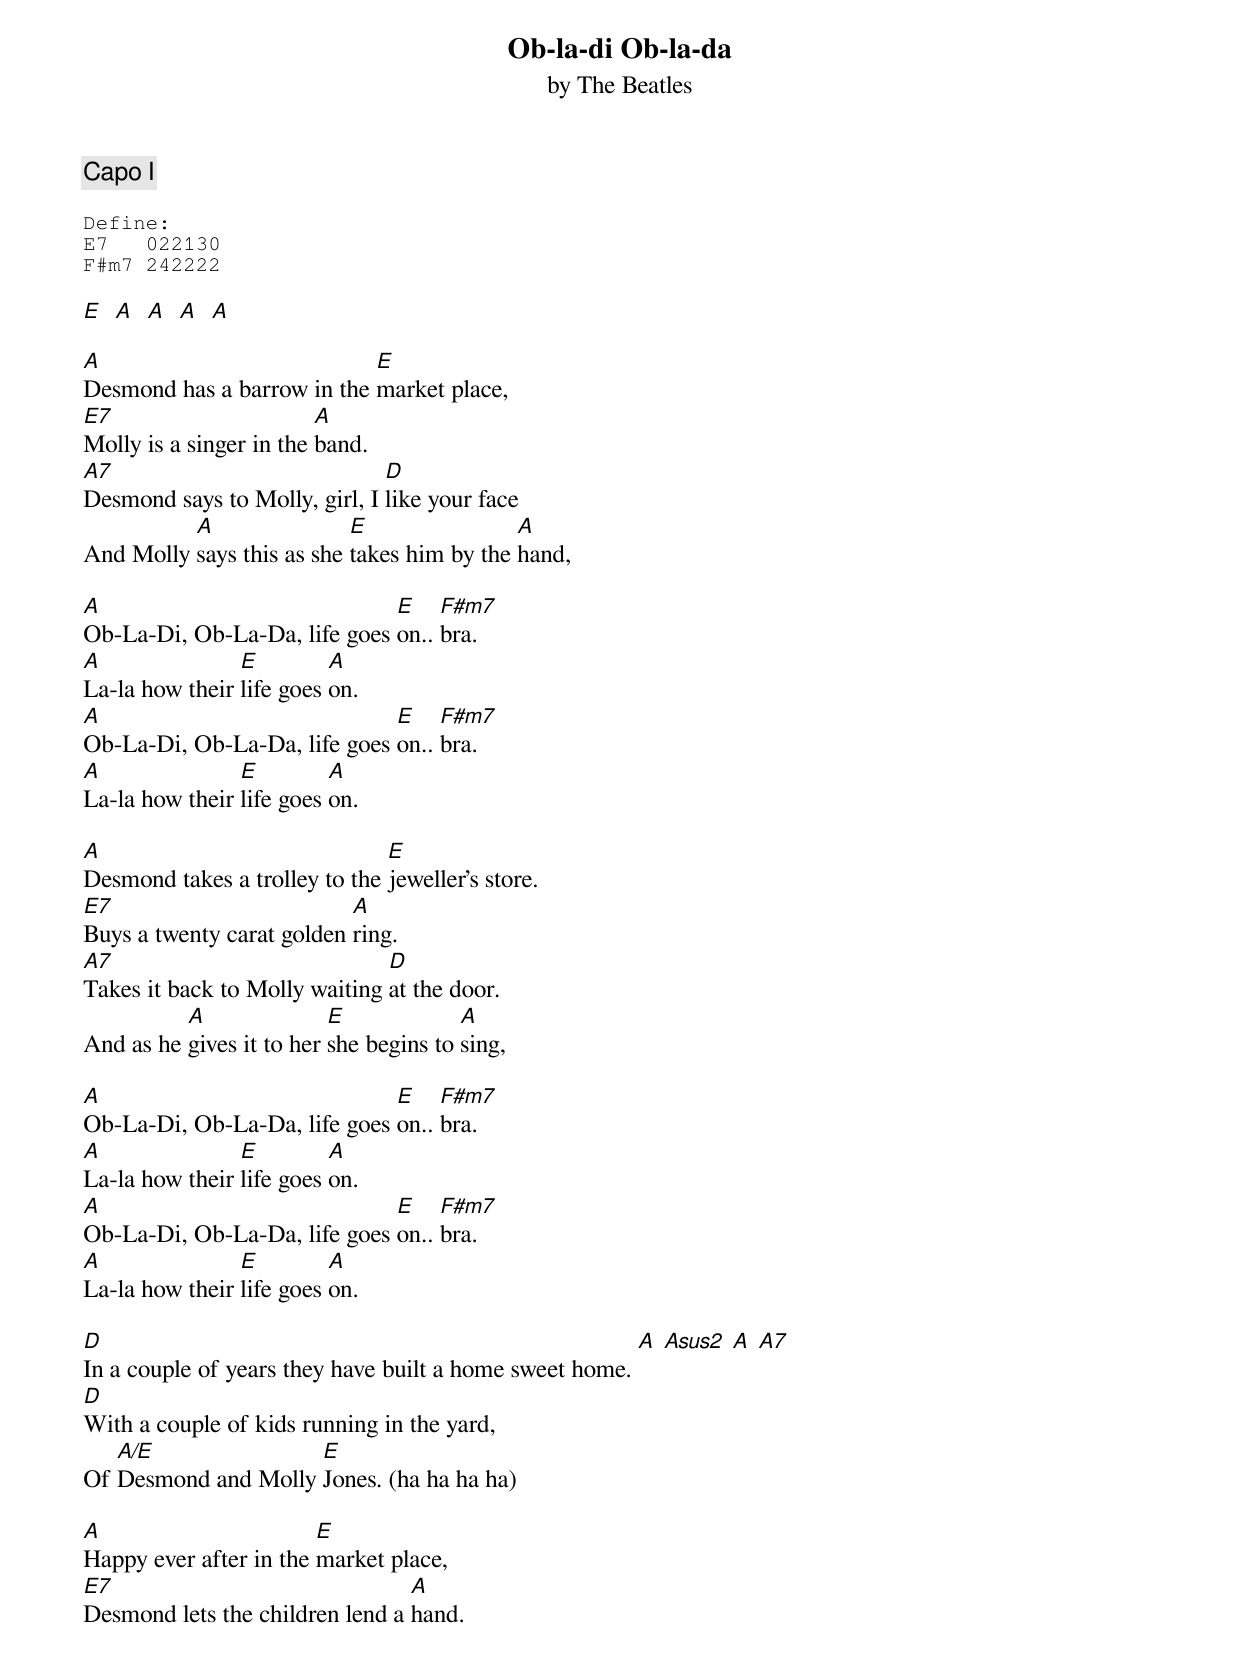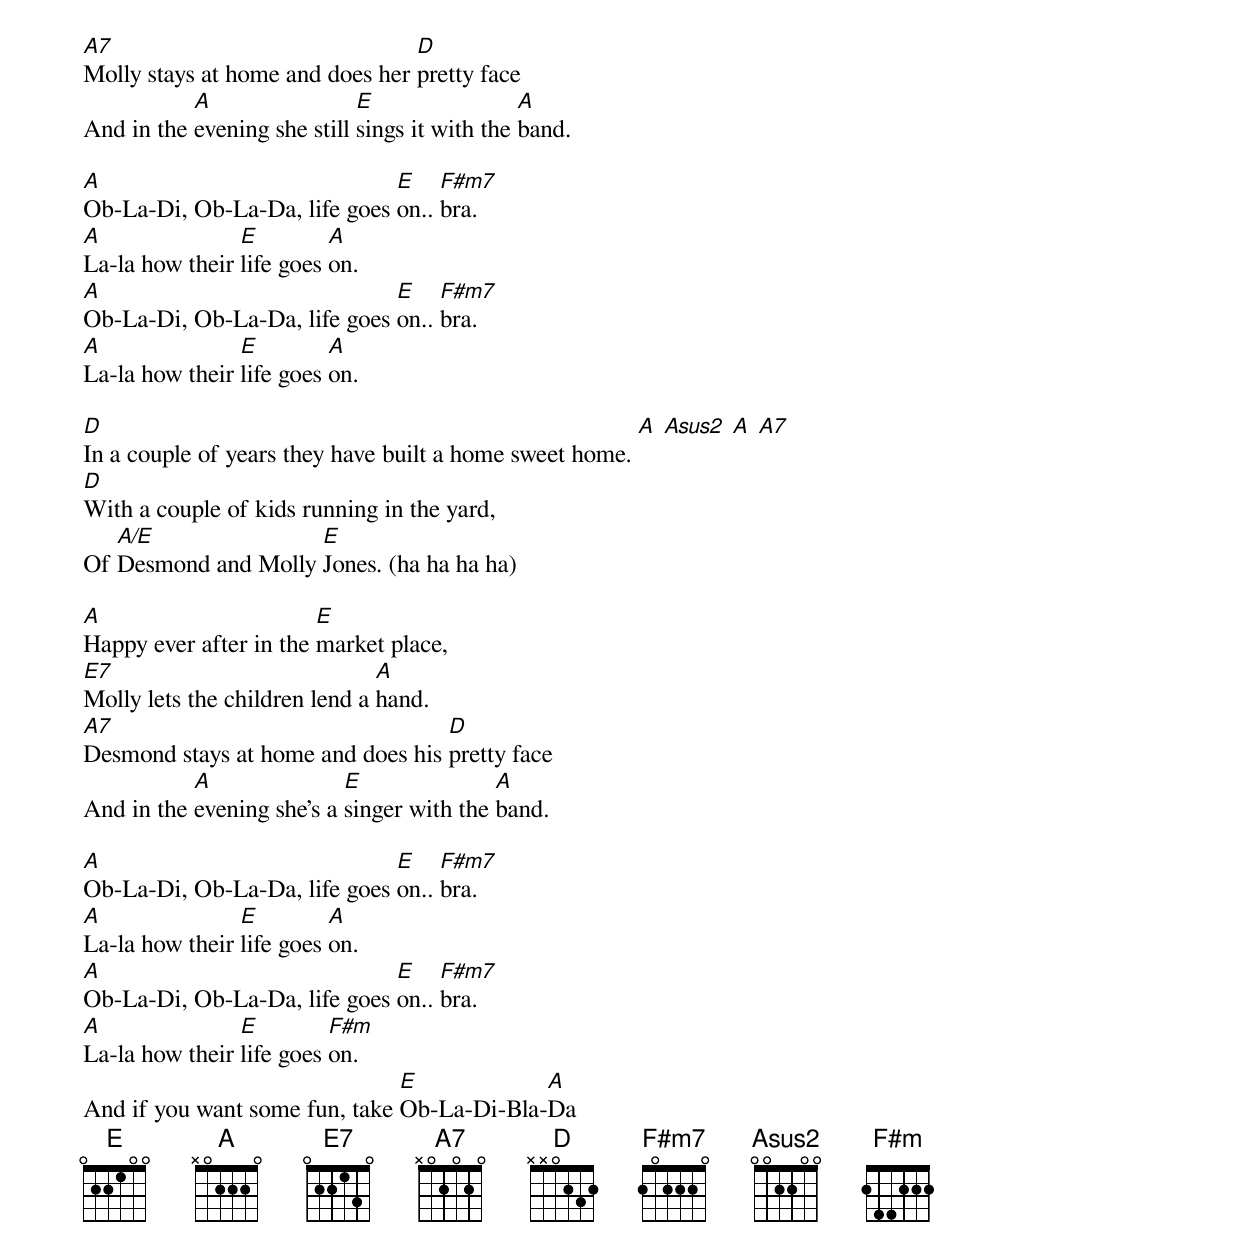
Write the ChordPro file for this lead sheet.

{title: Ob-la-di Ob-la-da }
{subtitle: by The Beatles}

{c:Capo I}

{sot}
Define:
E7   022130
F#m7 242222
{eot}

[E]  [A]  [A]  [A]  [A]

[A]Desmond has a barrow in the [E]market place,
[E7]Molly is a singer in the [A]band.
[A7]Desmond says to Molly, girl, I [D]like your face
And Molly [A]says this as she [E]takes him by the [A]hand,

[A]Ob-La-Di, Ob-La-Da, life goes [E]on.. [F#m7]bra.
[A]La-la how their [E]life goes [A]on.
[A]Ob-La-Di, Ob-La-Da, life goes [E]on.. [F#m7]bra.
[A]La-la how their [E]life goes [A]on.

[A]Desmond takes a trolley to the [E]jeweller's store.
[E7]Buys a twenty carat golden [A]ring.
[A7]Takes it back to Molly waiting [D]at the door.
And as he [A]gives it to her [E]she begins to [A]sing,

[A]Ob-La-Di, Ob-La-Da, life goes [E]on.. [F#m7]bra.
[A]La-la how their [E]life goes [A]on.
[A]Ob-La-Di, Ob-La-Da, life goes [E]on.. [F#m7]bra.
[A]La-la how their [E]life goes [A]on.

[D]In a couple of years they have built a home sweet home. [A] [Asus2] [A] [A7]
[D]With a couple of kids running in the yard,
Of [A/E]Desmond and Molly [E]Jones. (ha ha ha ha)

[A]Happy ever after in the [E]market place,
[E7]Desmond lets the children lend a [A]hand.
[A7]Molly stays at home and does her [D]pretty face
And in the [A]evening she still [E]sings it with the [A]band.

[A]Ob-La-Di, Ob-La-Da, life goes [E]on.. [F#m7]bra.
[A]La-la how their [E]life goes [A]on.
[A]Ob-La-Di, Ob-La-Da, life goes [E]on.. [F#m7]bra.
[A]La-la how their [E]life goes [A]on.

[D]In a couple of years they have built a home sweet home. [A] [Asus2] [A] [A7]
[D]With a couple of kids running in the yard,
Of [A/E]Desmond and Molly [E]Jones. (ha ha ha ha)

[A]Happy ever after in the [E]market place,
[E7]Molly lets the children lend a [A]hand.
[A7]Desmond stays at home and does his [D]pretty face
And in the [A]evening she's a [E]singer with the [A]band.

[A]Ob-La-Di, Ob-La-Da, life goes [E]on.. [F#m7]bra.
[A]La-la how their [E]life goes [A]on.
[A]Ob-La-Di, Ob-La-Da, life goes [E]on.. [F#m7]bra.
[A]La-la how their [E]life goes [F#m]on.
And if you want some fun, take [E]Ob-La-Di-Bla-[A]Da
